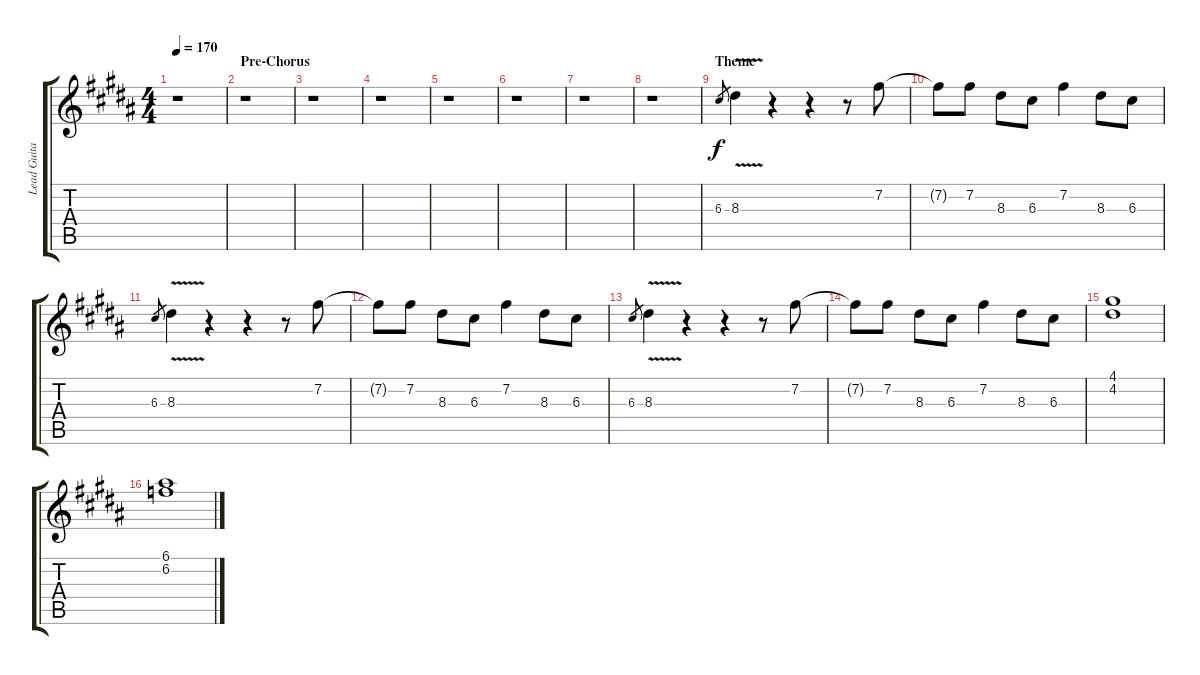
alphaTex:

\track ("Lead Guitar" "Lead Guita") {instrument distortionguitar}
\staff {score tabs}
\tuning (E4 B3 G3 D3 A2 E2) {hide}
\ts (4 4)
\tempo 170
\clef g2
\ks b
r.1{dy f} |
\section ("" "Pre-Chorus")
r.1 |
r.1 |
r.1 |
r.1 |
r.1 |
r.1 |
r.1 |
\section ("" "Theme")
6.3.8{gr} 8.3{v}.4 r.4 r.4 r.8 7.2.8 |
7.2{t}.8 7.2.8 8.3.8 6.3.8 7.2.4 8.3.8 6.3.8 |
6.3.8{gr} 8.3{v}.4 r.4 r.4 r.8 7.2.8 |
7.2{t}.8 7.2.8 8.3.8 6.3.8 7.2.4 8.3.8 6.3.8 |
6.3.8{gr} 8.3{v}.4 r.4 r.4 r.8 7.2.8 |
7.2{t}.8 7.2.8 8.3.8 6.3.8 7.2.4 8.3.8 6.3.8 |
(4.1 4.2).1 |
(6.1 6.2).1
